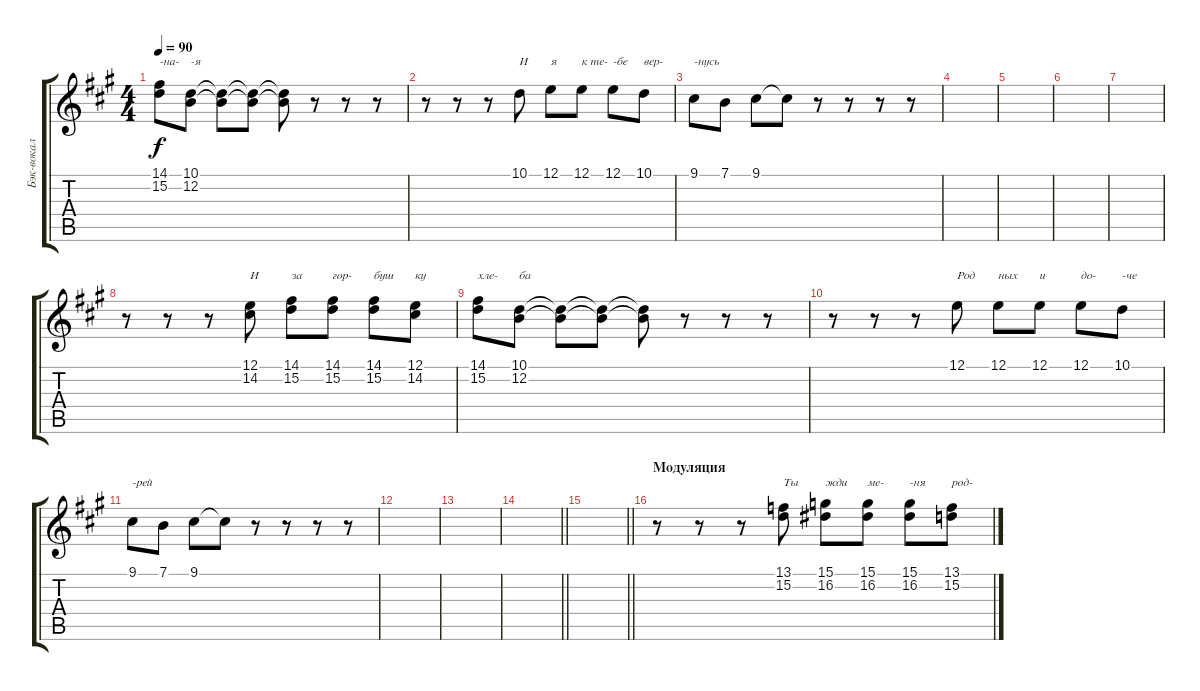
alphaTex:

\track ("Бэк-вокал" "Бэк-вокал") {instrument pad4choir}
\staff {score tabs}
\tuning (E4 B3 G3 D3 A2 E2) {hide}
\ts (4 4)
\tempo 90
\clef g2
\ks f#minor
(14.1 15.2).8{txt "-на-" dy f} (10.1 12.2).8{txt "-я"} (10.1{t} 12.2{t}).8 (10.1{t} 12.2{t}).8 (10.1{t} 12.2{t}).8 r.8 r.8 r.8 |
r.8 r.8 r.8 10.1.8{txt "И"} 12.1.8{txt "я"} 12.1.8{txt "к те-"} 12.1.8{txt "-бе"} 10.1.8{txt "вер-"} |
9.1.8{txt "-нусь"} 7.1.8 9.1.8 9.1{t}.8 r.8 r.8 r.8 r.8 |
|
|
|
|
r.8 r.8 r.8 (12.1 14.2).8{txt "И"} (14.1 15.2).8{txt "за"} (14.1 15.2).8{txt "гор-"} (14.1 15.2).8{txt "буш"} (12.1 14.2).8{txt "ку"} |
(14.1 15.2).8{txt "хле-"} (10.1 12.2).8{txt "ба"} (10.1{t} 12.2{t}).8 (10.1{t} 12.2{t}).8 (10.1{t} 12.2{t}).8 r.8 r.8 r.8 |
r.8 r.8 r.8 12.1.8{txt "Род"} 12.1.8{txt "ных"} 12.1.8{txt "и"} 12.1.8{txt "до-"} 10.1.8{txt "-че"} |
9.1.8{txt "-рей"} 7.1.8 9.1.8 9.1{t}.8 r.8 r.8 r.8 r.8 |
|
|
\barLineRight lightlight
|
\section ("" "")
\barLineRight lightlight
|
\section ("" "Модуляция")
r.8 r.8 r.8 (13.1 15.2).8{txt "Ты"} (15.1 16.2).8{txt "жди"} (15.1 16.2).8{txt "ме-"} (15.1 16.2).8{txt "-ня"} (13.1 15.2).8{txt "род-"}
